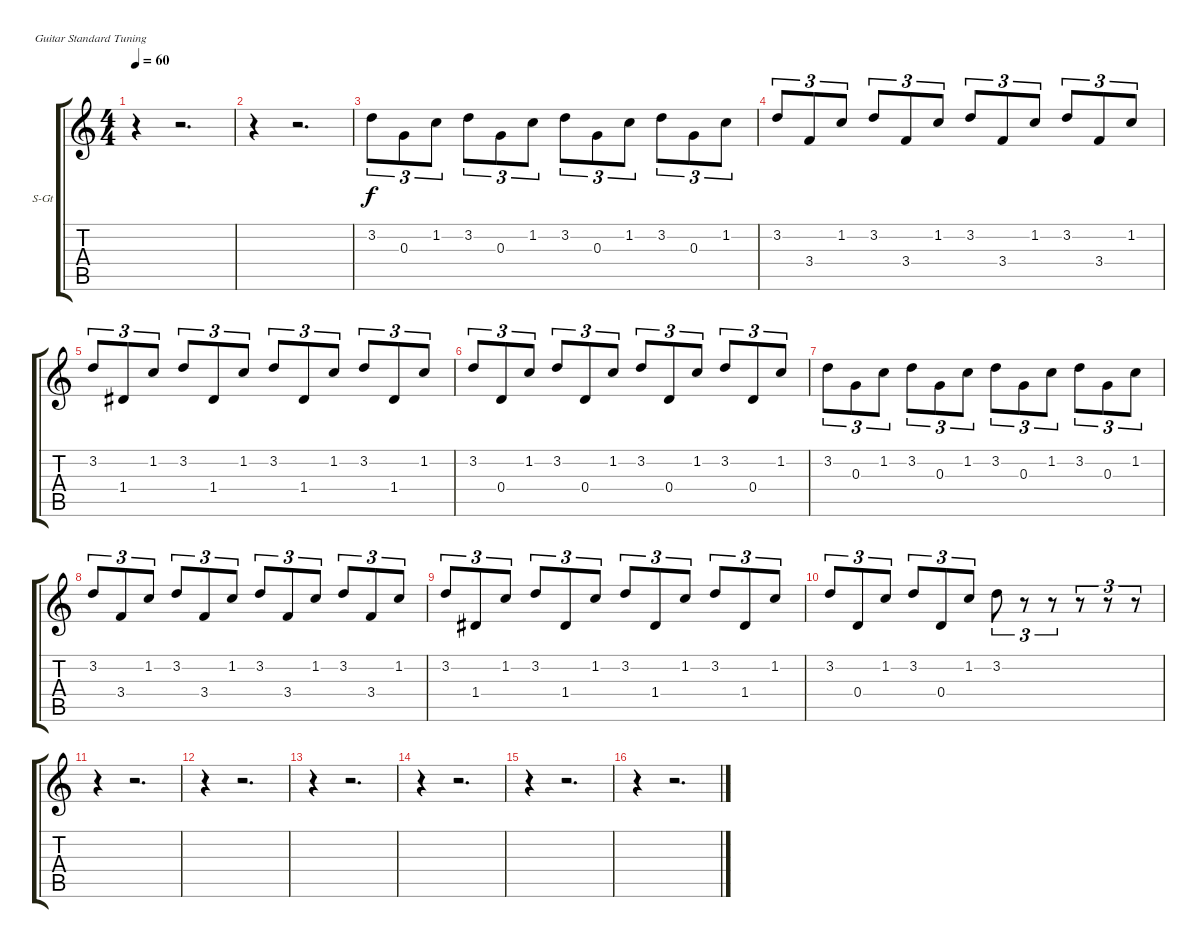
\bracketExtendMode groupsimilarinstruments
\firstSystemTrackNameOrientation horizontal
\otherSystemsTrackNameOrientation horizontal
\track ("Strings" "S-Gt") {instrument pizzicatostrings}
\staff {score tabs}
\tuning (E4 B3 G3 D3 A2 E2)
\displaytranspose 12
\ts (4 4)
\tempo 60
\clef g2
\ks c
r.4{dy f} r.2{d} |
r.4 r.2{d} |
3.2.8{tu (3 2)} 0.3.8{tu (3 2)} 1.2.8{tu (3 2)} 3.2.8{tu (3 2)} 0.3.8{tu (3 2)} 1.2.8{tu (3 2)} 3.2.8{tu (3 2)} 0.3.8{tu (3 2)} 1.2.8{tu (3 2)} 3.2.8{tu (3 2)} 0.3.8{tu (3 2)} 1.2.8{tu (3 2)} |
3.2.8{tu (3 2)} 3.4.8{tu (3 2)} 1.2.8{tu (3 2)} 3.2.8{tu (3 2)} 3.4.8{tu (3 2)} 1.2.8{tu (3 2)} 3.2.8{tu (3 2)} 3.4.8{tu (3 2)} 1.2.8{tu (3 2)} 3.2.8{tu (3 2)} 3.4.8{tu (3 2)} 1.2.8{tu (3 2)} |
3.2.8{tu (3 2)} 1.4.8{tu (3 2)} 1.2.8{tu (3 2)} 3.2.8{tu (3 2)} 1.4.8{tu (3 2)} 1.2.8{tu (3 2)} 3.2.8{tu (3 2)} 1.4.8{tu (3 2)} 1.2.8{tu (3 2)} 3.2.8{tu (3 2)} 1.4.8{tu (3 2)} 1.2.8{tu (3 2)} |
3.2.8{tu (3 2)} 0.4.8{tu (3 2)} 1.2.8{tu (3 2)} 3.2.8{tu (3 2)} 0.4.8{tu (3 2)} 1.2.8{tu (3 2)} 3.2.8{tu (3 2)} 0.4.8{tu (3 2)} 1.2.8{tu (3 2)} 3.2.8{tu (3 2)} 0.4.8{tu (3 2)} 1.2.8{tu (3 2)} |
3.2.8{tu (3 2)} 0.3.8{tu (3 2)} 1.2.8{tu (3 2)} 3.2.8{tu (3 2)} 0.3.8{tu (3 2)} 1.2.8{tu (3 2)} 3.2.8{tu (3 2)} 0.3.8{tu (3 2)} 1.2.8{tu (3 2)} 3.2.8{tu (3 2)} 0.3.8{tu (3 2)} 1.2.8{tu (3 2)} |
3.2.8{tu (3 2)} 3.4.8{tu (3 2)} 1.2.8{tu (3 2)} 3.2.8{tu (3 2)} 3.4.8{tu (3 2)} 1.2.8{tu (3 2)} 3.2.8{tu (3 2)} 3.4.8{tu (3 2)} 1.2.8{tu (3 2)} 3.2.8{tu (3 2)} 3.4.8{tu (3 2)} 1.2.8{tu (3 2)} |
3.2.8{tu (3 2)} 1.4.8{tu (3 2)} 1.2.8{tu (3 2)} 3.2.8{tu (3 2)} 1.4.8{tu (3 2)} 1.2.8{tu (3 2)} 3.2.8{tu (3 2)} 1.4.8{tu (3 2)} 1.2.8{tu (3 2)} 3.2.8{tu (3 2)} 1.4.8{tu (3 2)} 1.2.8{tu (3 2)} |
3.2.8{tu (3 2)} 0.4.8{tu (3 2)} 1.2.8{tu (3 2)} 3.2.8{tu (3 2)} 0.4.8{tu (3 2)} 1.2.8{tu (3 2)} 3.2.8{tu (3 2)} r.8{tu (3 2)} r.8{tu (3 2)} r.8{tu (3 2)} r.8{tu (3 2)} r.8{tu (3 2)} |
r.4 r.2{d} |
r.4 r.2{d} |
r.4 r.2{d} |
r.4 r.2{d} |
r.4 r.2{d} |
r.4 r.2{d}
